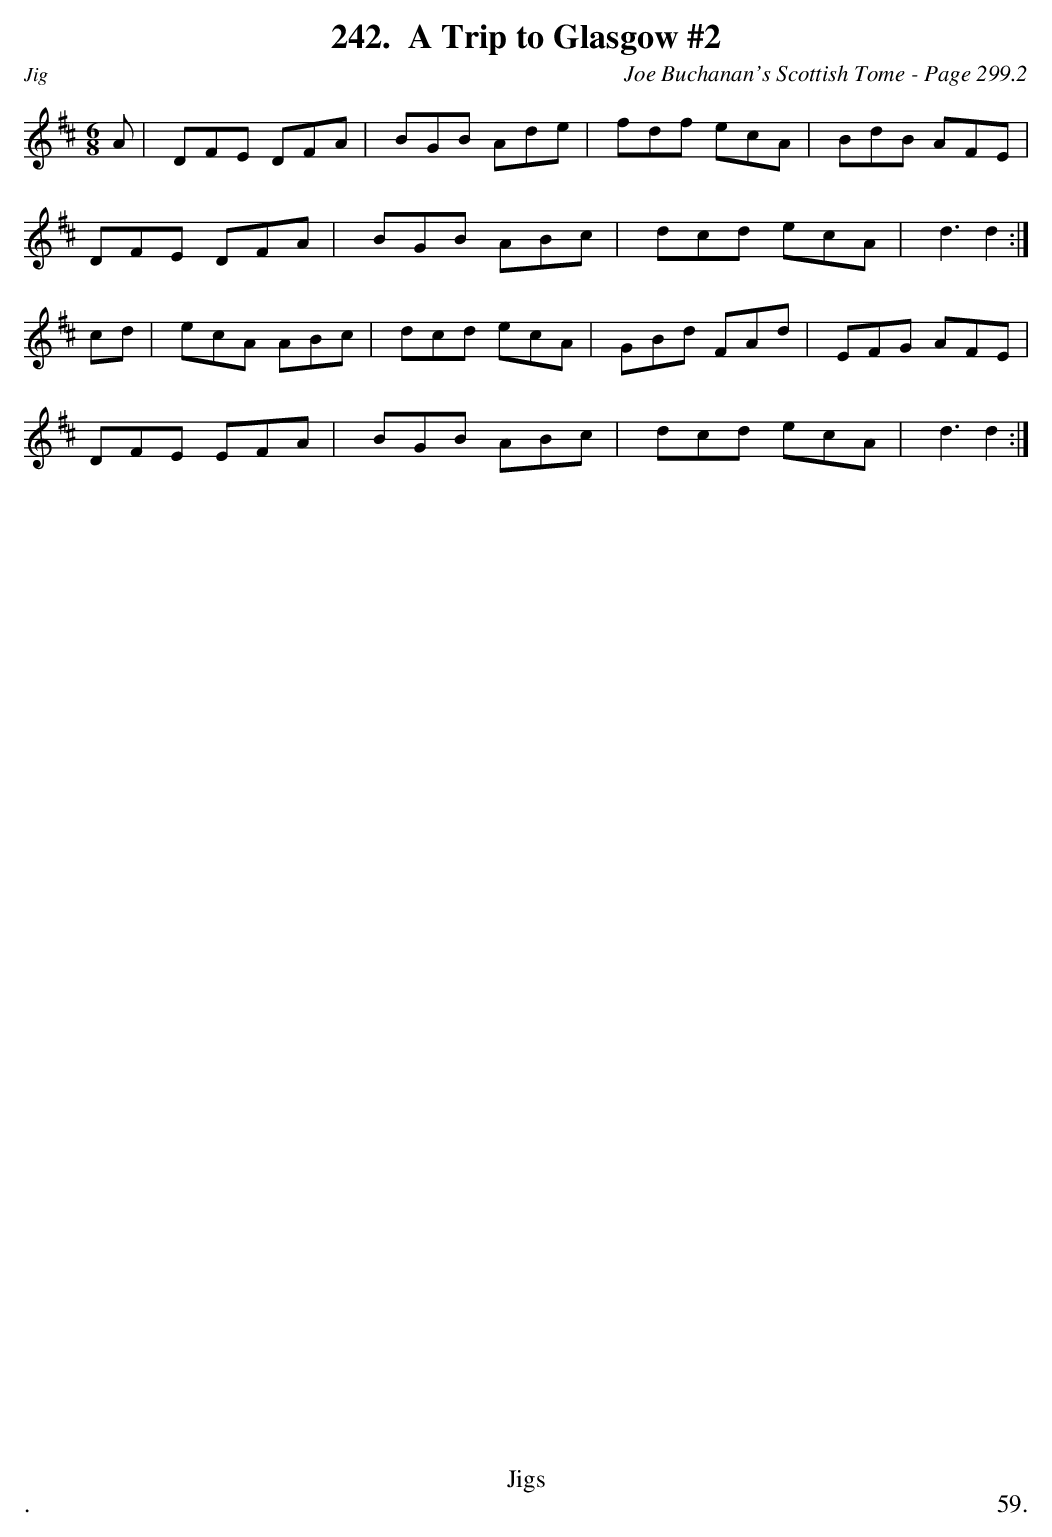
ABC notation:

X:1
T:A Trip to Glasgow #2
C:Joe Buchanan's Scottish Tome - Page 299.2
L:1/8
M:6/8
K:D
A | DFE DFA | BGB Ade | fdf ecA | BdB AFE |
DFE DFA | BGB ABc | dcd ecA | d3 d2 :|
cd | ecA ABc | dcd ecA | GBd FAd | EFG AFE |
DFE EFA | BGB ABc | dcd ecA | d3 d2 :|
